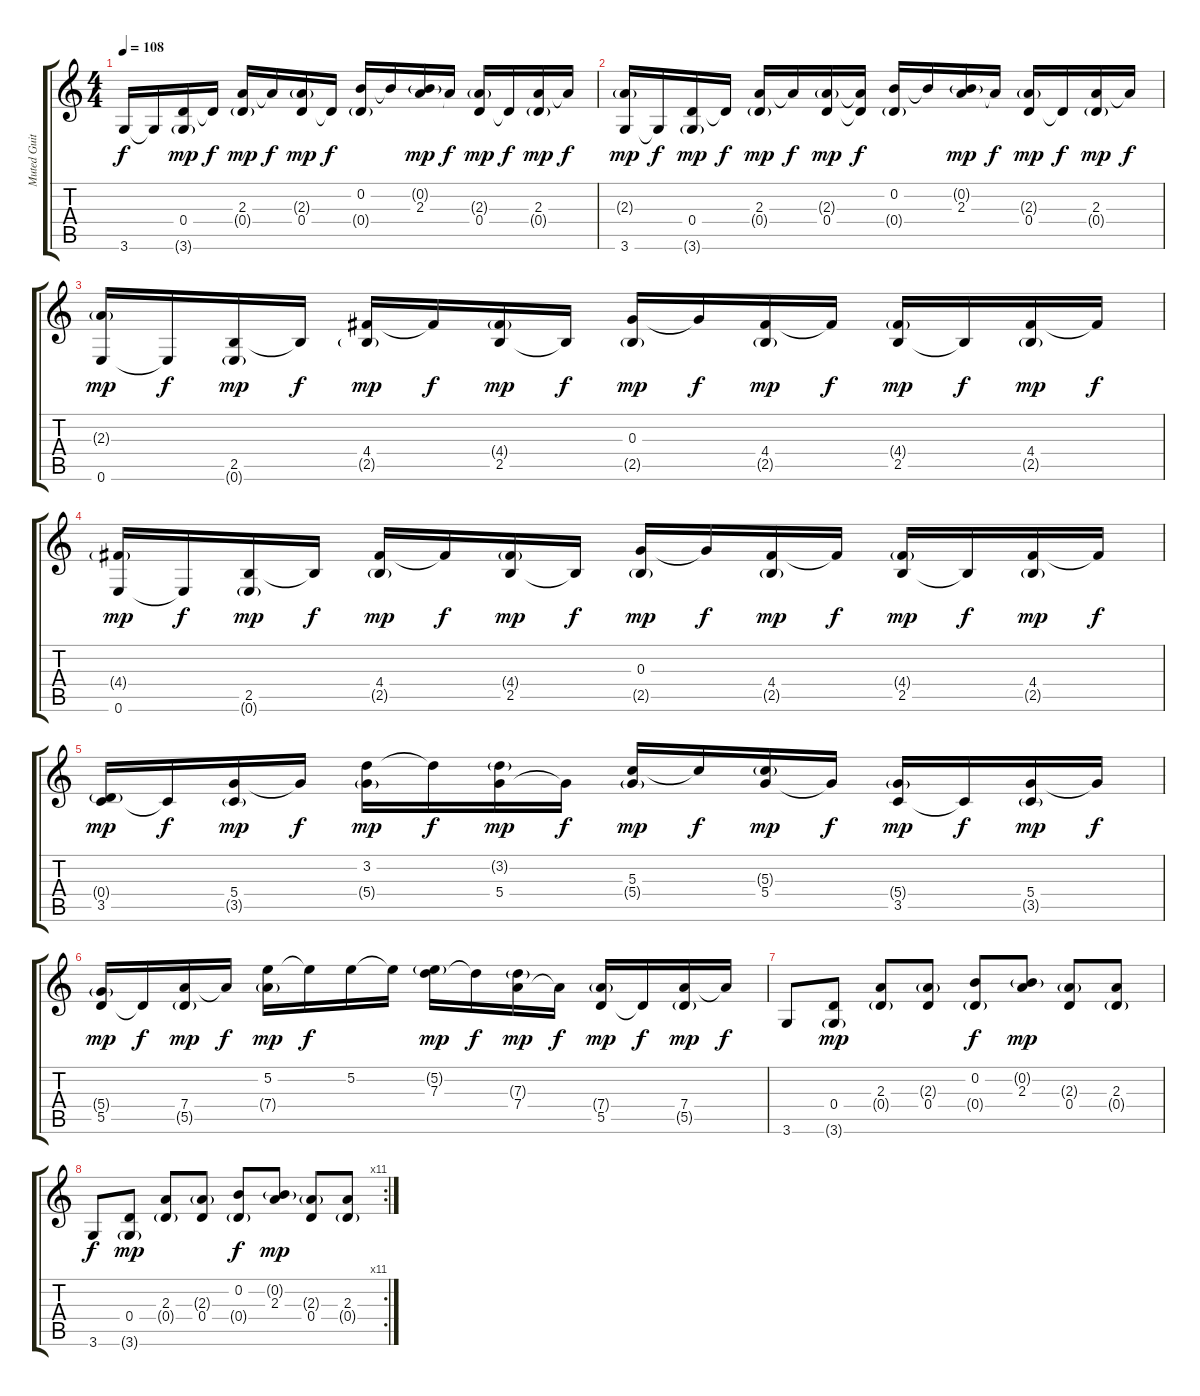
\track ("Muted Guitar" "Muted Guit") {instrument electricguitarmuted}
\staff {score tabs}
\tuning (E4 B3 G3 D3 A2 E2) {hide}
\ts (4 4)
\tempo 108
\clef g2
\ks c
3.6.16{dy f} 3.6{t}.16 (0.4 3.6{g}).16{dy mp} 0.4{t}.16{dy f} (2.3 0.4{g}).16{dy mp} 2.3{t}.16{dy f} (2.3{g} 0.4).16{dy mp} 0.4{t}.16{dy f} (0.2 0.4{g}).16 0.2{t}.16 (0.2{g} 2.3).16{dy mp} 2.3{t}.16{dy f} (2.3{g} 0.4).16{dy mp} 0.4{t}.16{dy f} (2.3 0.4{g}).16{dy mp} 2.3{t}.16{dy f} |
(2.3{g} 3.6).16{dy mp} 3.6{t}.16{dy f} (0.4 3.6{g}).16{dy mp} 0.4{t}.16{dy f} (2.3 0.4{g}).16{dy mp} 2.3{t}.16{dy f} (2.3{g} 0.4).16{dy mp} (2.3{t} 0.4{t}).16{dy f} (0.2 0.4{g}).16 0.2{t}.16 (0.2{g} 2.3).16{dy mp} 2.3{t}.16{dy f} (2.3{g} 0.4).16{dy mp} 0.4{t}.16{dy f} (2.3 0.4{g}).16{dy mp} 2.3{t}.16{dy f} |
(2.3{g} 0.6).16{dy mp} 0.6{t}.16{dy f} (2.5 0.6{g}).16{dy mp} 2.5{t}.16{dy f} (4.4 2.5{g}).16{dy mp} 4.4{t}.16{dy f} (4.4{g} 2.5).16{dy mp} 2.5{t}.16{dy f} (0.3 2.5{g}).16{dy mp} 0.3{t}.16{dy f} (4.4 2.5{g}).16{dy mp} 4.4{t}.16{dy f} (4.4{g} 2.5).16{dy mp} 2.5{t}.16{dy f} (4.4 2.5{g}).16{dy mp} 4.4{t}.16{dy f} |
(4.4{g} 0.6).16{dy mp} 0.6{t}.16{dy f} (2.5 0.6{g}).16{dy mp} 2.5{t}.16{dy f} (4.4 2.5{g}).16{dy mp} 4.4{t}.16{dy f} (4.4{g} 2.5).16{dy mp} 2.5{t}.16{dy f} (0.3 2.5{g}).16{dy mp} 0.3{t}.16{dy f} (4.4 2.5{g}).16{dy mp} 4.4{t}.16{dy f} (4.4{g} 2.5).16{dy mp} 2.5{t}.16{dy f} (4.4 2.5{g}).16{dy mp} 4.4{t}.16{dy f} |
(0.4{g} 3.5).16{dy mp} 3.5{t}.16{dy f} (5.4 3.5{g}).16{dy mp} 5.4{t}.16{dy f} (3.2 5.4{g}).16{dy mp} 3.2{t}.16{dy f} (3.2{g} 5.4).16{dy mp} 5.4{t}.16{dy f} (5.3 5.4{g}).16{dy mp} 5.3{t}.16{dy f} (5.3{g} 5.4).16{dy mp} 5.4{t}.16{dy f} (5.4{g} 3.5).16{dy mp} 3.5{t}.16{dy f} (5.4 3.5{g}).16{dy mp} 5.4{t}.16{dy f} |
(5.4{g} 5.5).16{dy mp} 5.5{t}.16{dy f} (7.4 5.5{g}).16{dy mp} 7.4{t}.16{dy f} (5.2 7.4{g}).16{dy mp} 5.2{t}.16{dy f} 5.2.16 5.2{t}.16 (5.2{g} 7.3).16{dy mp} 7.3{t}.16{dy f} (7.3{g} 7.4).16{dy mp} 7.4{t}.16{dy f} (7.4{g} 5.5).16{dy mp} 5.5{t}.16{dy f} (7.4 5.5{g}).16{dy mp} 7.4{t}.16{dy f} |
3.6.8 (0.4 3.6{g}).8{dy mp} (2.3 0.4{g}).8 (2.3{g} 0.4).8 (0.2 0.4{g}).8{dy f} (0.2{g} 2.3).8{dy mp} (2.3{g} 0.4).8 (2.3 0.4{g}).8 |
\rc 11
3.6.8{dy f} (0.4 3.6{g}).8{dy mp} (2.3 0.4{g}).8 (2.3{g} 0.4).8 (0.2 0.4{g}).8{dy f} (0.2{g} 2.3).8{dy mp} (2.3{g} 0.4).8 (2.3 0.4{g}).8
